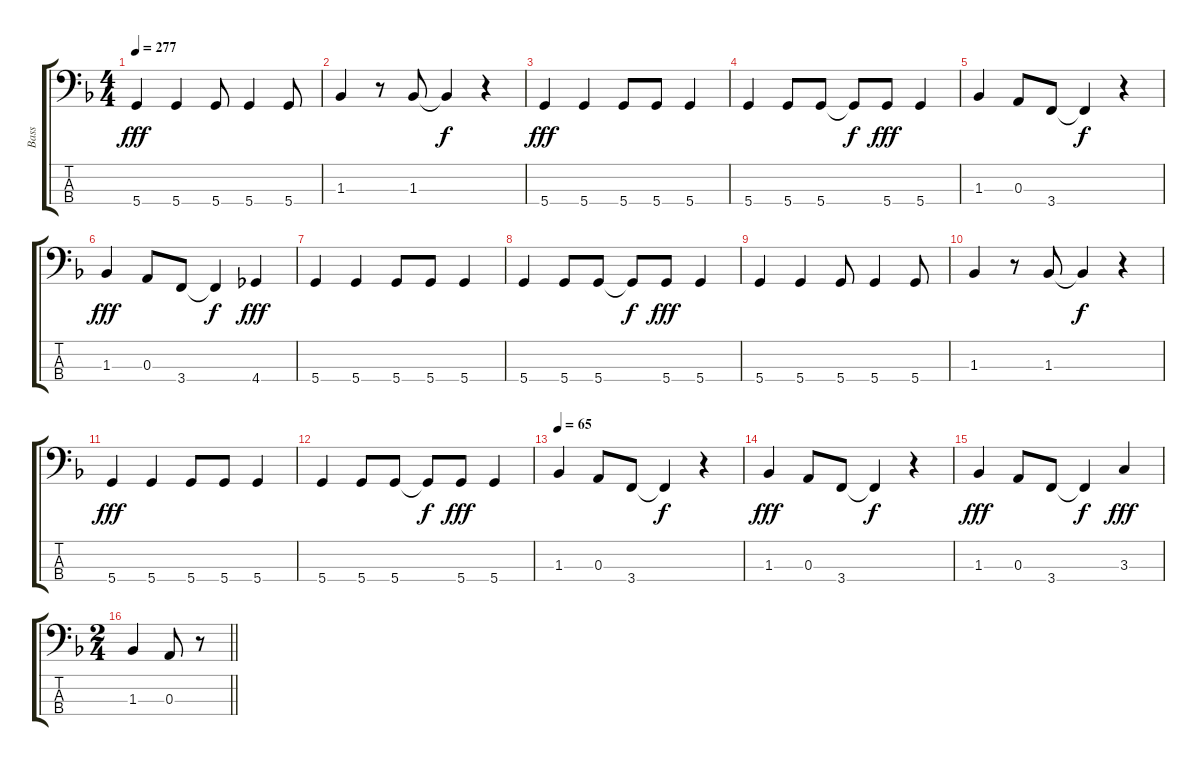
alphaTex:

\track ("Bass" "Bass") {instrument electricbassfinger}
\staff {score tabs}
\tuning (G2 D2 A1 D1) {hide}
\ts (4 4)
\tempo 277
\clef f4
\ks f
5.4.4{dy fff} 5.4.4 5.4.8 5.4.4 5.4.8 |
1.3.4 r.8 1.3.8 1.3{t}.4{dy f} r.4 |
5.4.4{dy fff} 5.4.4 5.4.8 5.4.8 5.4.4 |
5.4.4 5.4.8 5.4.8 5.4{t}.8{dy f} 5.4.8{dy fff} 5.4.4 |
1.3.4 0.3.8 3.4.8 3.4{t}.4{dy f} r.4 |
1.3.4{dy fff} 0.3.8 3.4.8 3.4{t}.4{dy f} 4.4.4{dy fff} |
5.4.4 5.4.4 5.4.8 5.4.8 5.4.4 |
5.4.4 5.4.8 5.4.8 5.4{t}.8{dy f} 5.4.8{dy fff} 5.4.4 |
5.4.4 5.4.4 5.4.8 5.4.4 5.4.8 |
1.3.4 r.8 1.3.8 1.3{t}.4{dy f} r.4 |
5.4.4{dy fff} 5.4.4 5.4.8 5.4.8 5.4.4 |
5.4.4 5.4.8 5.4.8 5.4{t}.8{dy f} 5.4.8{dy fff} 5.4.4 |
\tempo 65
1.3.4 0.3.8 3.4.8 3.4{t}.4{dy f} r.4 |
1.3.4{dy fff} 0.3.8 3.4.8 3.4{t}.4{dy f} r.4 |
1.3.4{dy fff} 0.3.8 3.4.8 3.4{t}.4{dy f} 3.3.4{dy fff} |
\ts (2 4)
\barLineRight lightlight
1.3.4 0.3.8 r.8
